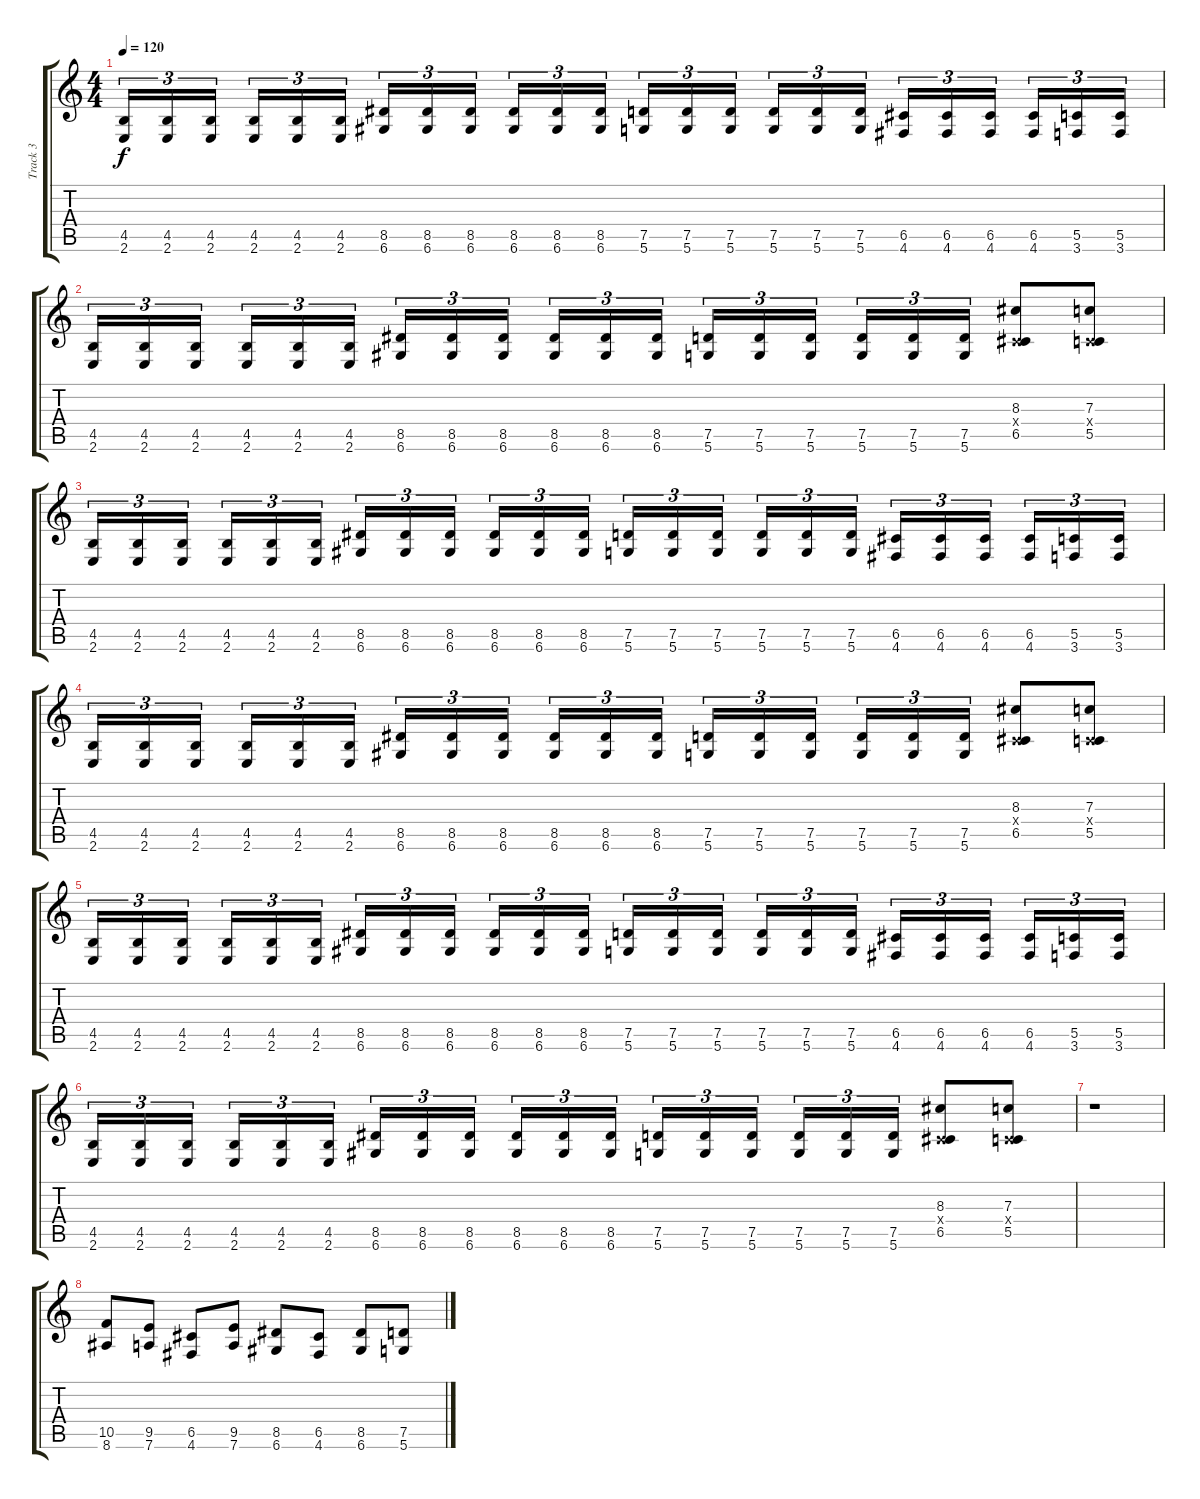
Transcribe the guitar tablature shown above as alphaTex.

\track ("Track 3" "Track 3") {instrument distortionguitar}
\staff {score tabs}
\tuning (D4 A3 F3 C3 G2 D2) {hide}
\ts (4 4)
\tempo 120
\clef g2
\ks c
(4.5 2.6).16{tu (3 2) dy f} (4.5 2.6).16{tu (3 2)} (4.5 2.6).16{tu (3 2)} (4.5 2.6).16{tu (3 2)} (4.5 2.6).16{tu (3 2)} (4.5 2.6).16{tu (3 2)} (8.5 6.6).16{tu (3 2)} (8.5 6.6).16{tu (3 2)} (8.5 6.6).16{tu (3 2)} (8.5 6.6).16{tu (3 2)} (8.5 6.6).16{tu (3 2)} (8.5 6.6).16{tu (3 2)} (7.5 5.6).16{tu (3 2)} (7.5 5.6).16{tu (3 2)} (7.5 5.6).16{tu (3 2)} (7.5 5.6).16{tu (3 2)} (7.5 5.6).16{tu (3 2)} (7.5 5.6).16{tu (3 2)} (6.5 4.6).16{tu (3 2)} (6.5 4.6).16{tu (3 2)} (6.5 4.6).16{tu (3 2)} (6.5 4.6).16{tu (3 2)} (5.5 3.6).16{tu (3 2)} (5.5 3.6).16{tu (3 2)} |
(4.5 2.6).16{tu (3 2)} (4.5 2.6).16{tu (3 2)} (4.5 2.6).16{tu (3 2)} (4.5 2.6).16{tu (3 2)} (4.5 2.6).16{tu (3 2)} (4.5 2.6).16{tu (3 2)} (8.5 6.6).16{tu (3 2)} (8.5 6.6).16{tu (3 2)} (8.5 6.6).16{tu (3 2)} (8.5 6.6).16{tu (3 2)} (8.5 6.6).16{tu (3 2)} (8.5 6.6).16{tu (3 2)} (7.5 5.6).16{tu (3 2)} (7.5 5.6).16{tu (3 2)} (7.5 5.6).16{tu (3 2)} (7.5 5.6).16{tu (3 2)} (7.5 5.6).16{tu (3 2)} (7.5 5.6).16{tu (3 2)} (8.3 0.4{x} 6.5).8 (7.3 0.4{x} 5.5).8 |
(4.5 2.6).16{tu (3 2)} (4.5 2.6).16{tu (3 2)} (4.5 2.6).16{tu (3 2)} (4.5 2.6).16{tu (3 2)} (4.5 2.6).16{tu (3 2)} (4.5 2.6).16{tu (3 2)} (8.5 6.6).16{tu (3 2)} (8.5 6.6).16{tu (3 2)} (8.5 6.6).16{tu (3 2)} (8.5 6.6).16{tu (3 2)} (8.5 6.6).16{tu (3 2)} (8.5 6.6).16{tu (3 2)} (7.5 5.6).16{tu (3 2)} (7.5 5.6).16{tu (3 2)} (7.5 5.6).16{tu (3 2)} (7.5 5.6).16{tu (3 2)} (7.5 5.6).16{tu (3 2)} (7.5 5.6).16{tu (3 2)} (6.5 4.6).16{tu (3 2)} (6.5 4.6).16{tu (3 2)} (6.5 4.6).16{tu (3 2)} (6.5 4.6).16{tu (3 2)} (5.5 3.6).16{tu (3 2)} (5.5 3.6).16{tu (3 2)} |
(4.5 2.6).16{tu (3 2)} (4.5 2.6).16{tu (3 2)} (4.5 2.6).16{tu (3 2)} (4.5 2.6).16{tu (3 2)} (4.5 2.6).16{tu (3 2)} (4.5 2.6).16{tu (3 2)} (8.5 6.6).16{tu (3 2)} (8.5 6.6).16{tu (3 2)} (8.5 6.6).16{tu (3 2)} (8.5 6.6).16{tu (3 2)} (8.5 6.6).16{tu (3 2)} (8.5 6.6).16{tu (3 2)} (7.5 5.6).16{tu (3 2)} (7.5 5.6).16{tu (3 2)} (7.5 5.6).16{tu (3 2)} (7.5 5.6).16{tu (3 2)} (7.5 5.6).16{tu (3 2)} (7.5 5.6).16{tu (3 2)} (8.3 0.4{x} 6.5).8 (7.3 0.4{x} 5.5).8 |
(4.5 2.6).16{tu (3 2)} (4.5 2.6).16{tu (3 2)} (4.5 2.6).16{tu (3 2)} (4.5 2.6).16{tu (3 2)} (4.5 2.6).16{tu (3 2)} (4.5 2.6).16{tu (3 2)} (8.5 6.6).16{tu (3 2)} (8.5 6.6).16{tu (3 2)} (8.5 6.6).16{tu (3 2)} (8.5 6.6).16{tu (3 2)} (8.5 6.6).16{tu (3 2)} (8.5 6.6).16{tu (3 2)} (7.5 5.6).16{tu (3 2)} (7.5 5.6).16{tu (3 2)} (7.5 5.6).16{tu (3 2)} (7.5 5.6).16{tu (3 2)} (7.5 5.6).16{tu (3 2)} (7.5 5.6).16{tu (3 2)} (6.5 4.6).16{tu (3 2)} (6.5 4.6).16{tu (3 2)} (6.5 4.6).16{tu (3 2)} (6.5 4.6).16{tu (3 2)} (5.5 3.6).16{tu (3 2)} (5.5 3.6).16{tu (3 2)} |
(4.5 2.6).16{tu (3 2)} (4.5 2.6).16{tu (3 2)} (4.5 2.6).16{tu (3 2)} (4.5 2.6).16{tu (3 2)} (4.5 2.6).16{tu (3 2)} (4.5 2.6).16{tu (3 2)} (8.5 6.6).16{tu (3 2)} (8.5 6.6).16{tu (3 2)} (8.5 6.6).16{tu (3 2)} (8.5 6.6).16{tu (3 2)} (8.5 6.6).16{tu (3 2)} (8.5 6.6).16{tu (3 2)} (7.5 5.6).16{tu (3 2)} (7.5 5.6).16{tu (3 2)} (7.5 5.6).16{tu (3 2)} (7.5 5.6).16{tu (3 2)} (7.5 5.6).16{tu (3 2)} (7.5 5.6).16{tu (3 2)} (8.3 0.4{x} 6.5).8 (7.3 0.4{x} 5.5).8 |
r.1 |
(10.5 8.6).8 (9.5 7.6).8 (6.5 4.6).8 (9.5 7.6).8 (8.5 6.6).8 (6.5 4.6).8 (8.5 6.6).8 (7.5 5.6).8
